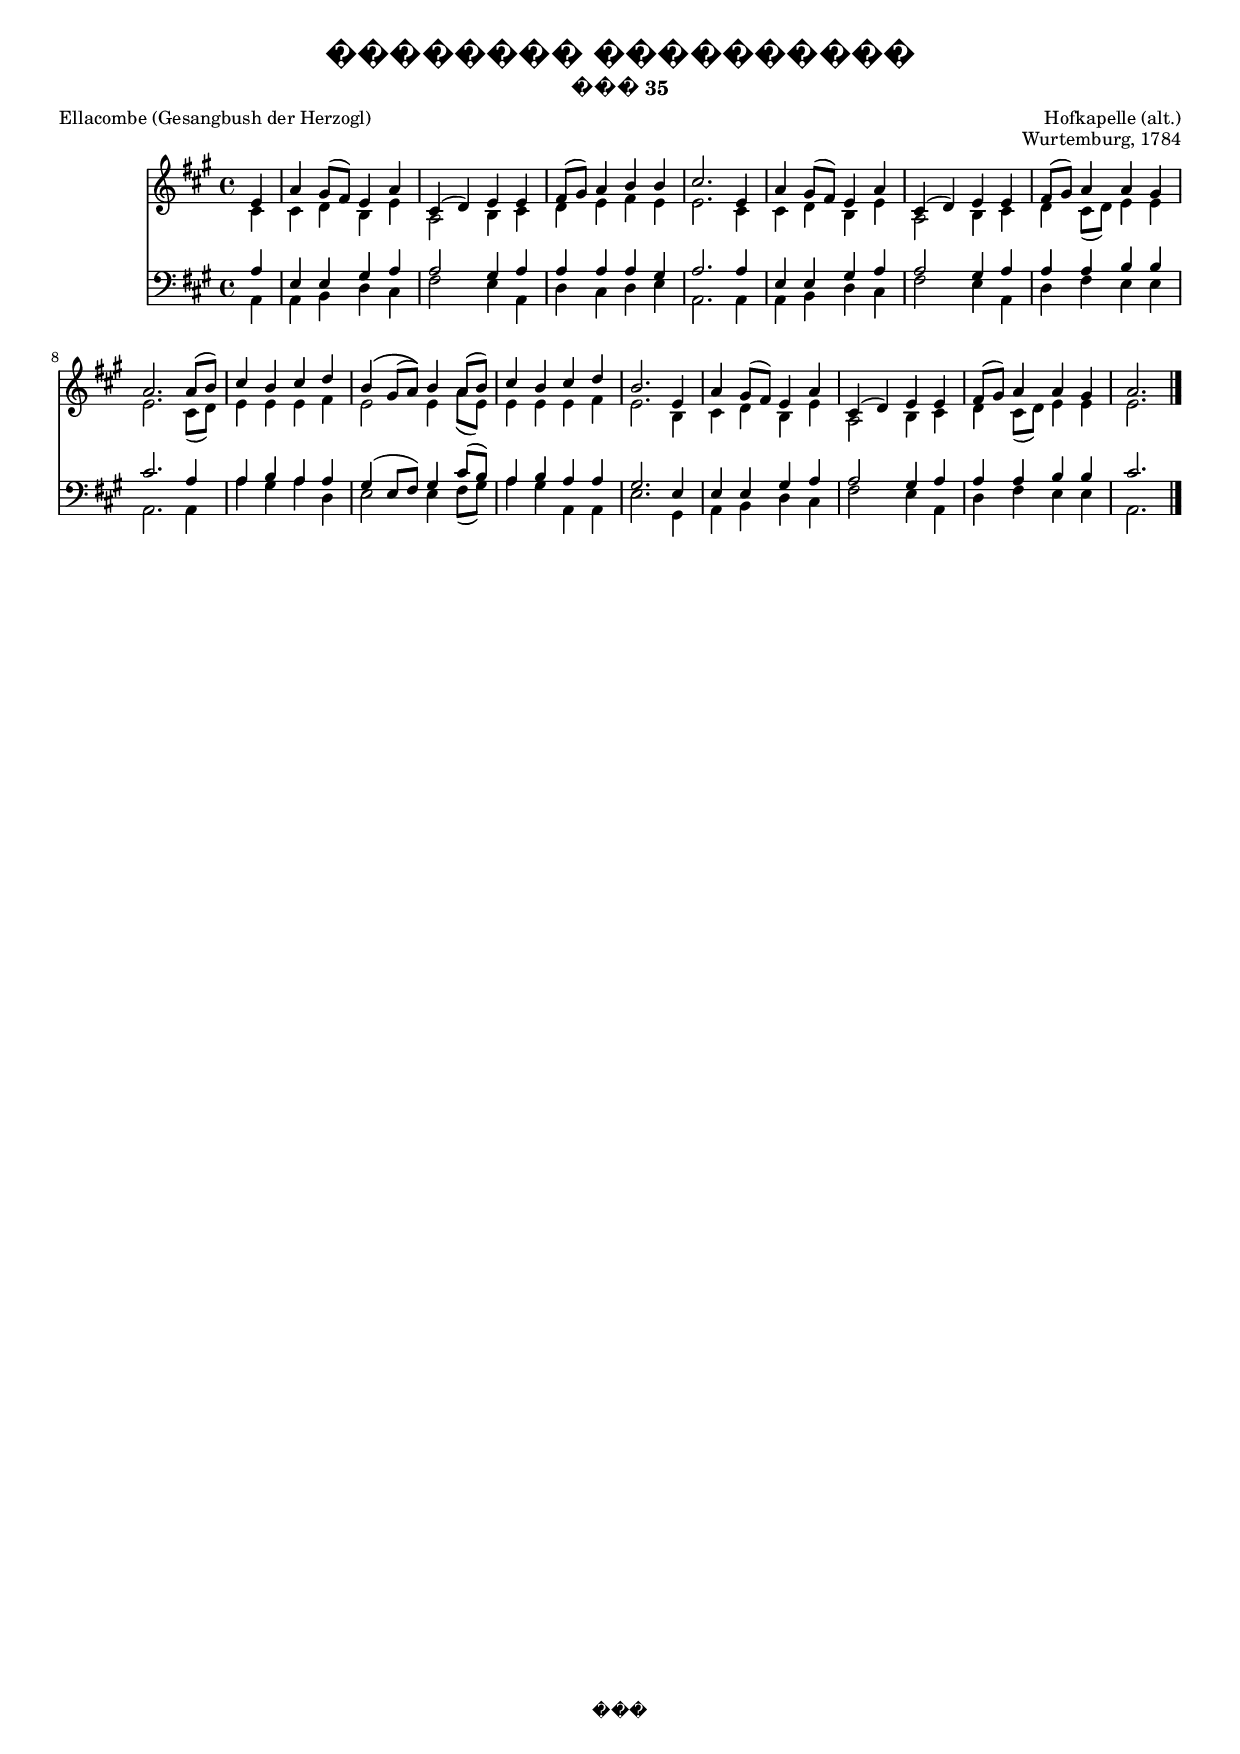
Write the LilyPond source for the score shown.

\version "2.0.1"
\include "paper16.ly"

\header {
	language = "ukrainian"
	encoding = "cp1251"
	pagenumber = "no"
	title = "�������� ����������"
	subtitle = "��� 35"
	composer = "Hofkapelle (alt.)"
	opus = "Wurtemburg, 1784"
	poet = "Ellacombe (Gesangbush der Herzogl)"
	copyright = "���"
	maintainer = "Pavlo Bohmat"
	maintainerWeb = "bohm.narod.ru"
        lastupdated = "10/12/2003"
}

StaffAVoiceA = \notes\relative c' {
	\property Voice.autoBeaming = ##f
	\property Thread.sparseTies = ##t
	\property Staff.midiInstrument = "church organ"
	\clef violin
	\key a \major
	\time 4/4 
        \partial 4             

	\slurUp \stemUp e4 | a gis8[( fis)] e4 a |   % 3
	cis,( d) e e | fis8[( gis)] a4 b b |   % 5
	cis2. e,4 | a gis8[( fis)] e4 a |   % 7
	cis,( d) e e | fis8[( gis)] a4 a gis |   % 9
	a2. a8[( b)] | cis4 b cis d |   % 11
	\phrasingSlurUp b\( gis8[( a)]\) b4 a8[( b)] | cis4 b cis d |   % 13
	b2. e,4 | a gis8[( fis)] e4 a |   % 15
	cis,( d) e e | fis8[( gis)] a4 a gis |   % 17
	a2. 
	\bar "|."
}
StaffAVoiceB = \notes\relative c' {
	\property Voice.autoBeaming = ##f
	                   
	\slurDown \stemDown cis4 cis d b e a,2 b4 cis d e fis e e2. cis4 cis d b e a,2 b4 cis d cis8[( d)] e4 e e2. cis8[( d)] e4 e e fis e2 e4 a8[( e)] e4 e e fis e2. b4 cis d b e a,2 b4 cis d cis8[( d)] e4 e e2.
}

StaffA = \simultaneous {
	\context Voice="StaffAVoiceA" \StaffAVoiceA
	\context Voice="StaffAVoiceB" \StaffAVoiceB
}
StaffBVoiceA = \notes\relative c {
	\property Voice.autoBeaming = ##f
	\property Staff.midiInstrument = "church organ"
	\clef bass
	\key a \major
	\time 4/4

	\slurUp \stemUp a'4 | e e gis a |   % 3
	a2 gis4 a | a a a gis |   % 5
	a2. a4 | e e gis a |   % 7
	a2 gis4 a | a a b b |   % 9
	cis2. a4 | a b a a |   % 11
	gis( e8[ fis]) gis4 cis8[( b)] | a4 b a a |   % 13
	gis2. e4 | e e gis a |   % 15
	a2 gis4 a | a a b b |   % 17
	cis2. 
	\bar "|."	                   
}
StaffBVoiceB = \notes\relative c {
	\property Voice.autoBeaming = ##f
	                   
	\slurDown \stemDown a4 a b d cis fis2 e4 a, d cis d e a,2. a4 a b d cis fis2 e4 a, d fis e e a,2. a4 a' gis a d, e2 e4 fis8[( gis)] a4 gis a, a e'2. gis,4 a b d cis fis2 e4 a, d fis e e a,2.
}
StaffB = \simultaneous {
	\context Voice="StaffBVoiceA" \StaffBVoiceA
	\context Voice="StaffBVoiceB" \StaffBVoiceB
}
\score {
	\simultaneous {
		\property Score.skipBars = ##t
			\context Staff="StaffA" \StaffA
			\context Staff="StaffB" \StaffB
	}
	\paper { papersize = "a4" }
       	\midi { \tempo 4 = 100 }
}
